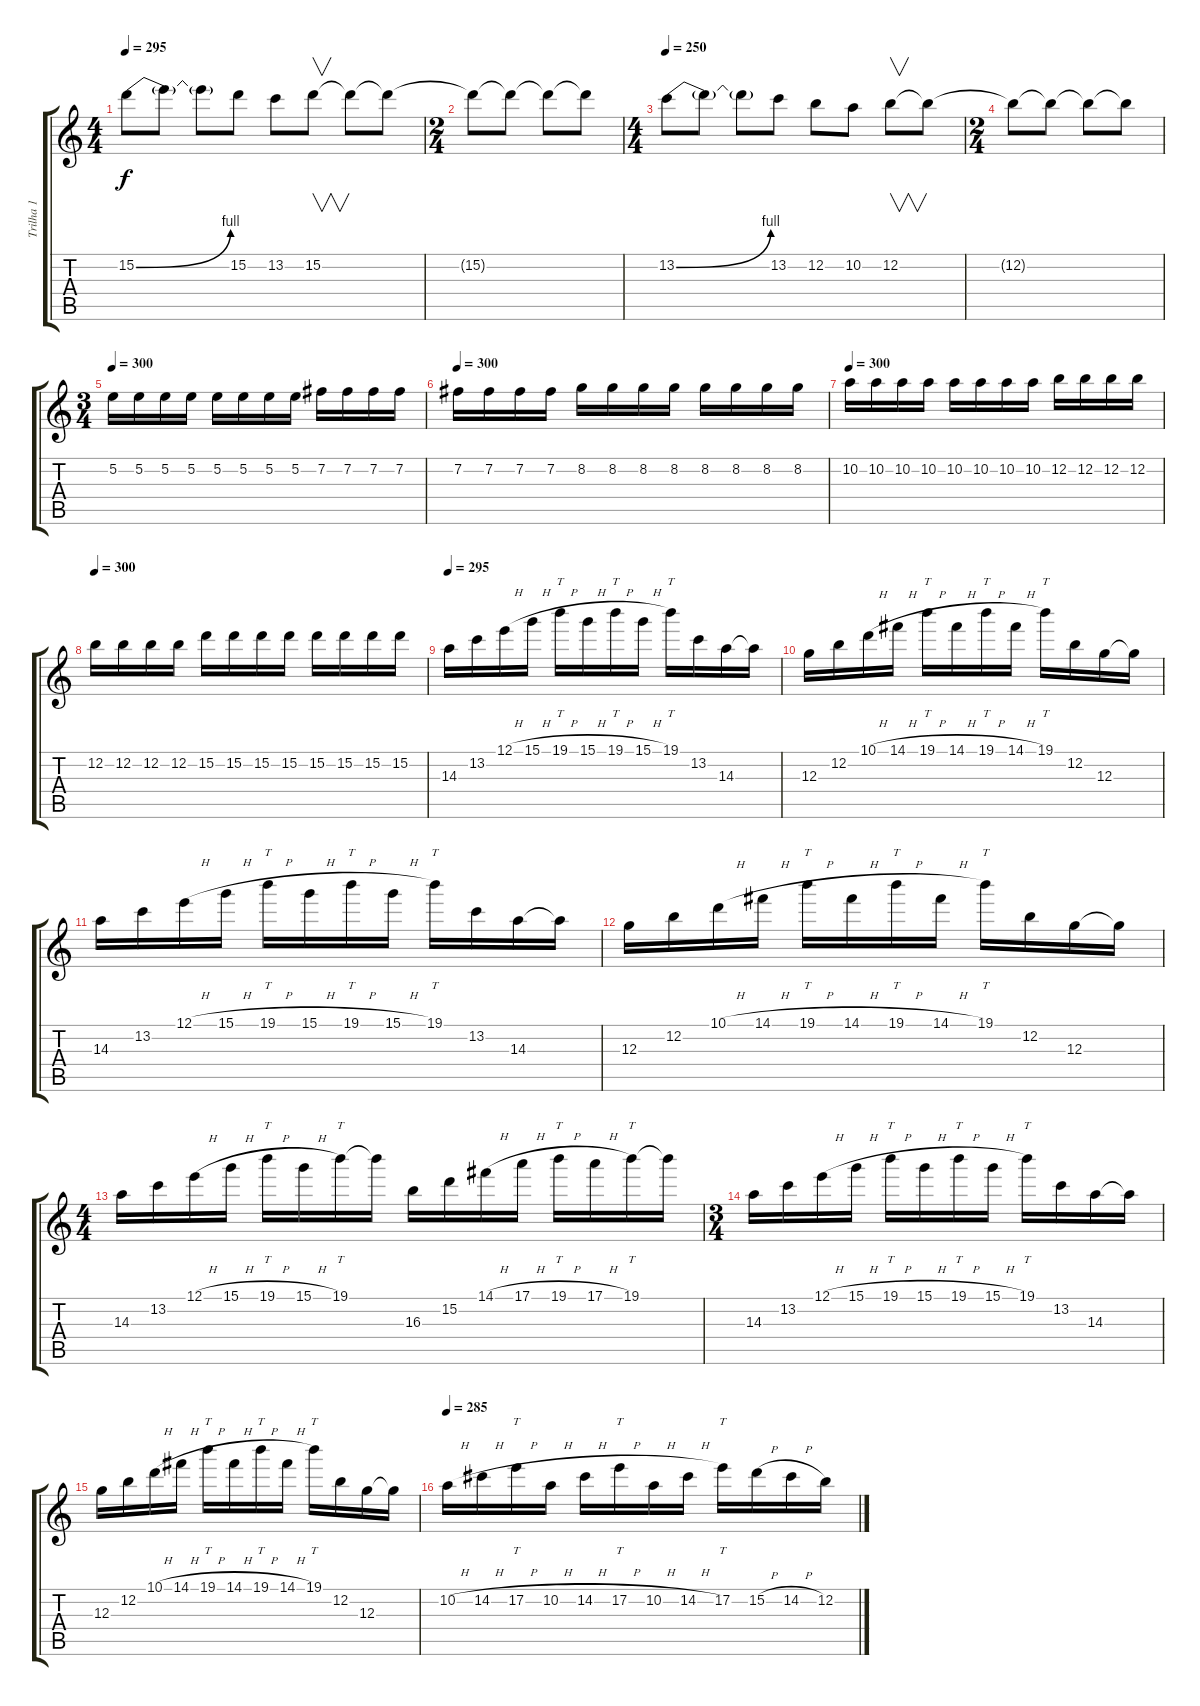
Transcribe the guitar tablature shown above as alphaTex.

\track ("Trilha 1" "Trilha 1") {instrument overdrivenguitar}
\staff {score tabs}
\tuning (E4 B3 G3 D3 A2 E2) {hide}
\ts (4 4)
\tempo 295
\tempo 250
\tempo 295
\clef g2
\ks c
15.2{be (bend 0 0 60 4)}.8{dy f instrument overdrivenguitar} 15.2{t}.8 15.2{t}.8 15.2.8 13.2.8 15.2.8{v} 15.2{t}.8 15.2{t}.8 |
\ts (2 4)
15.2{t}.8 15.2{t}.8 15.2{t}.8 15.2{t}.8 |
\ts (4 4)
\tempo 250
13.2{be (bend 0 0 60 4)}.8 13.2{t}.8 13.2{t}.8 13.2.8 12.2.8 10.2.8 12.2.8{v} 12.2{t}.8 |
\ts (2 4)
12.2{t}.8 12.2{t}.8 12.2{t}.8 12.2{t}.8 |
\ts (3 4)
\tempo 300
5.2.16 5.2.16 5.2.16 5.2.16 5.2.16 5.2.16 5.2.16 5.2.16 7.2.16 7.2.16 7.2.16 7.2.16 |
\tempo 300
7.2.16 7.2.16 7.2.16 7.2.16 8.2.16 8.2.16 8.2.16 8.2.16 8.2.16 8.2.16 8.2.16 8.2.16 |
\tempo 300
10.2.16 10.2.16 10.2.16 10.2.16 10.2.16 10.2.16 10.2.16 10.2.16 12.2.16 12.2.16 12.2.16 12.2.16 |
\tempo 300
12.2.16 12.2.16 12.2.16 12.2.16 15.2.16 15.2.16 15.2.16 15.2.16 15.2.16 15.2.16 15.2.16 15.2.16 |
\tempo 295
14.3.16 13.2.16 12.1{h}.16 15.1{h}.16 19.1{h}.16{tt} 15.1{h}.16 19.1{h}.16{tt} 15.1{h}.16 19.1.16{tt} 13.2.16 14.3.16 14.3{t}.16 |
12.3.16 12.2.16 10.1{h}.16 14.1{h}.16 19.1{h}.16{tt} 14.1{h}.16 19.1{h}.16{tt} 14.1{h}.16 19.1.16{tt} 12.2.16 12.3.16 12.3{t}.16 |
14.3.16 13.2.16 12.1{h}.16 15.1{h}.16 19.1{h}.16{tt} 15.1{h}.16 19.1{h}.16{tt} 15.1{h}.16 19.1.16{tt} 13.2.16 14.3.16 14.3{t}.16 |
12.3.16 12.2.16 10.1{h}.16 14.1{h}.16 19.1{h}.16{tt} 14.1{h}.16 19.1{h}.16{tt} 14.1{h}.16 19.1.16{tt} 12.2.16 12.3.16 12.3{t}.16 |
\ts (4 4)
14.3.16 13.2.16 12.1{h}.16 15.1{h}.16 19.1{h}.16{tt} 15.1{h}.16 19.1.16{tt} 19.1{t}.16 16.3.16 15.2.16 14.1{h}.16 17.1{h}.16 19.1{h}.16{tt} 17.1{h}.16 19.1.16{tt} 19.1{t}.16 |
\ts (3 4)
14.3.16 13.2.16 12.1{h}.16 15.1{h}.16 19.1{h}.16{tt} 15.1{h}.16 19.1{h}.16{tt} 15.1{h}.16 19.1.16{tt} 13.2.16 14.3.16 14.3{t}.16 |
12.3.16 12.2.16 10.1{h}.16 14.1{h}.16 19.1{h}.16{tt} 14.1{h}.16 19.1{h}.16{tt} 14.1{h}.16 19.1.16{tt} 12.2.16 12.3.16 12.3{t}.16 |
\tempo 285
10.2{h}.16 14.2{h}.16 17.2{h}.16{tt} 10.2{h}.16 14.2{h}.16 17.2{h}.16{tt} 10.2{h}.16 14.2{h}.16 17.2.16{tt} 15.2{h}.16 14.2{h}.16 12.2.16
